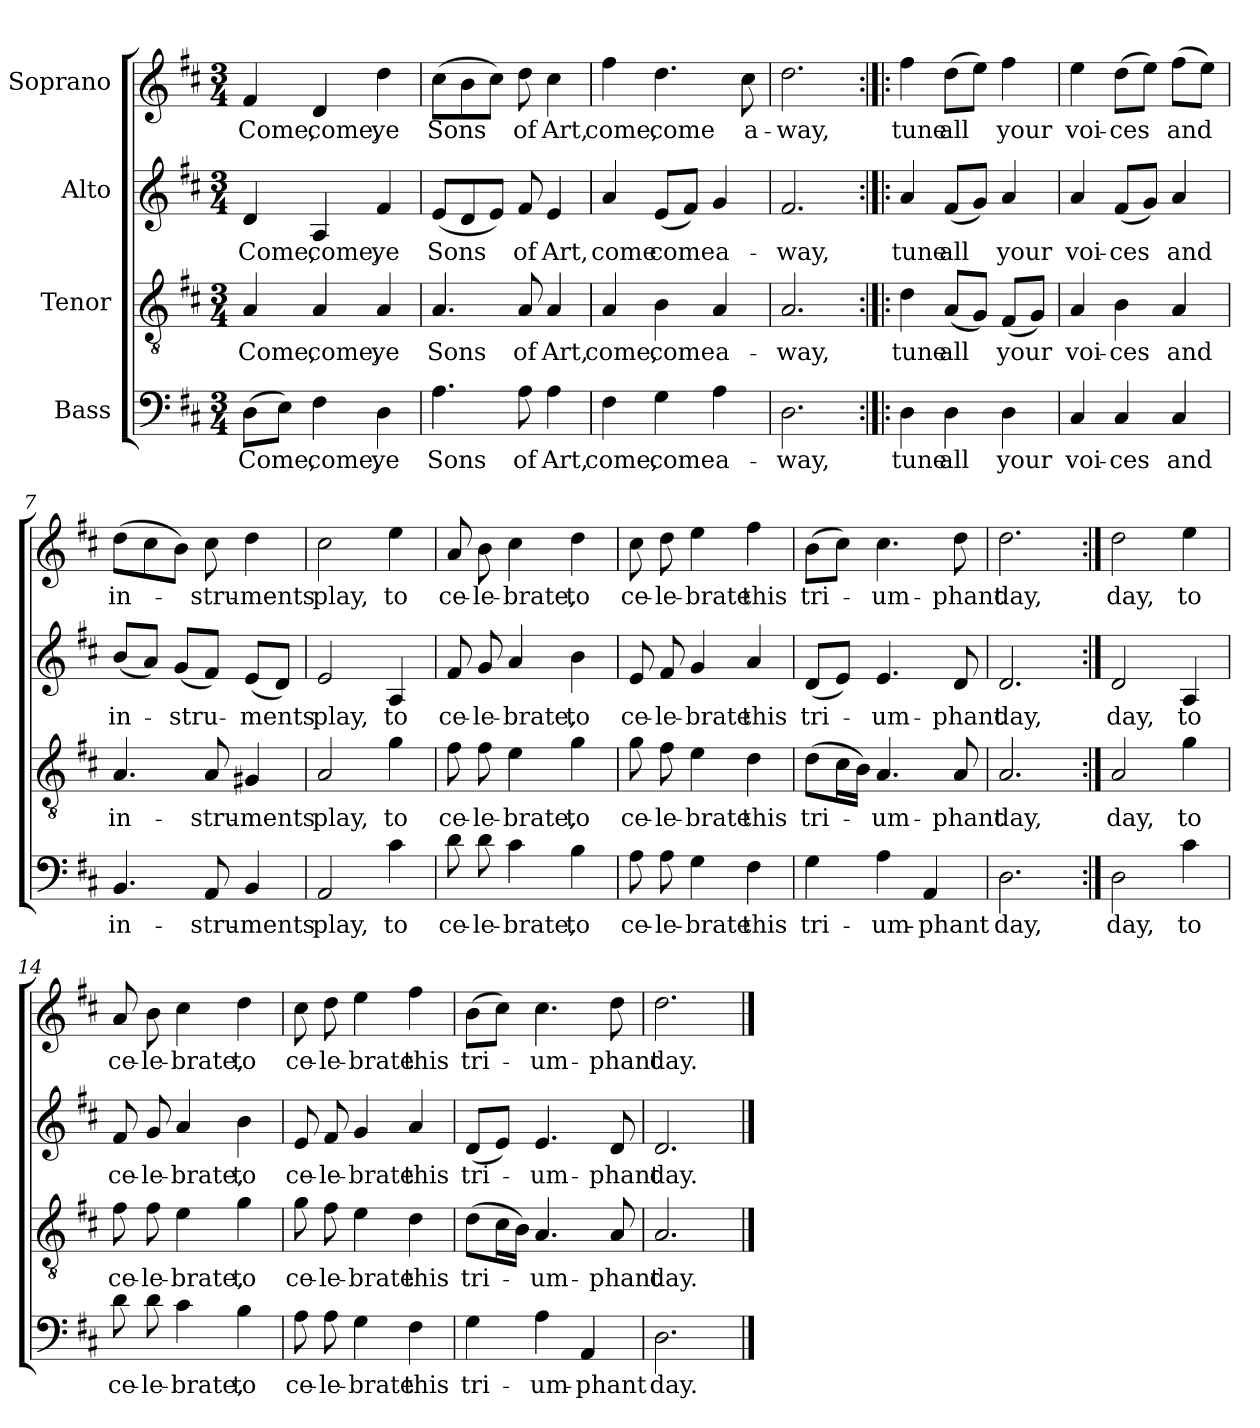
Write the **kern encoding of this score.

**kern	**text	**kern	**text	**kern	**text	**kern	**text
*part4	*part4	*part3	*part3	*part2	*part2	*part1	*part1
*staff4	*staff4	*staff3	*staff3	*staff2	*staff2	*staff1	*staff1
*I"Bass	*	*I"Tenor	*	*I"Alto	*	*I"Soprano	*
*clefF4	*	*clefGv2	*	*clefG2	*	*clefG2	*
*k[f#c#]	*	*k[f#c#]	*	*k[f#c#]	*	*k[f#c#]	*
*D:	*	*D:	*	*D:	*	*D:	*
*M3/4	*	*M3/4	*	*M3/4	*	*M3/4	*
=1	=1	=1	=1	=1	=1	=1	=1
(8D\L	Come,	4A/	Come,	4d/	Come,	4f#/	Come,
8E\J)	.	.	.	.	.	.	.
4F#\	come,	4A/	come,	4A/	come,	4d/	come,
4D\	ye	4A/	ye	4f#/	ye	4dd\	ye
=2	=2	=2	=2	=2	=2	=2	=2
4.A\	Sons	4.A/	Sons	(8e/L	Sons	(8cc#\L	Sons
.	.	.	.	8d/	.	8b\	.
.	.	.	.	8e/J)	.	8cc#\J)	.
8A\	of	8A/	of	8f#/	of	8dd\	of
4A\	Art,	4A/	Art,	4e/	Art,	4cc#\	Art,
=3	=3	=3	=3	=3	=3	=3	=3
4F#\	come,	4A/	come,	4a/	come	4ff#\	come,
4G\	come	4B\	come	(8e/L	come	4.dd\	come
.	.	.	.	8f#/J)	.	.	.
4A\	a-	4A/	a-	4g/	a-	.	.
.	.	.	.	.	.	8cc#\	a-
=4	=4	=4	=4	=4	=4	=4	=4
2.D\	-way,	2.A/	-way,	2.f#/	-way,	2.dd\	-way,
=5:|!|:	=5:|!|:	=5:|!|:	=5:|!|:	=5:|!|:	=5:|!|:	=5:|!|:	=5:|!|:
4D\	tune	4d\	tune	4a/	tune	4ff#\	tune
4D\	all	(8A/L	-all	(8f#/L	all	(8dd\L	all
.	.	8G/J)	.	8g/J)	.	8ee\J)	.
4D\	your	(8F#/L	your	4a/	your	4ff#\	your
.	.	8G/J)	.	.	.	.	.
=6	=6	=6	=6	=6	=6	=6	=6
4C#/	voi-	4A/	voi-	4a/	voi-	4ee\	voi-
4C#/	-ces	4B\	-ces	(8f#/L	-ces	(8dd\L	-ces
.	.	.	.	8g/J)	.	8ee\J)	.
4C#/	and	4A/	and	4a/	and	(8ff#\L	and
.	.	.	.	.	.	8ee\J)	.
!!LO:LB:g=z
=7	=7	=7	=7	=7	=7	=7	=7
4.BB/	in-	4.A/	in-	(8b/L	in-	(8dd\L	in-
.	.	.	.	8a/J)	.	8cc#\	.
.	.	.	.	(8g/L	-stru-	8b\J)	.
8AA/	-stru-	8A/	-stru-	8f#/J)	.	8cc#\	-stru-
4BB/	-ments	4G#X/	-ments	(8e/L	-ments	4dd\	-ments
.	.	.	.	8d/J)	.	.	.
=8	=8	=8	=8	=8	=8	=8	=8
2AA/	play,	2A/	play,	2e/	play,	2cc#\	play,
4c#\	to	4g\	to	4A/	to	4ee\	to
=9	=9	=9	=9	=9	=9	=9	=9
8d\	ce-	8f#\	ce-	8f#/	ce-	8a/	ce-
8d\	-le-	8f#\	-le-	8g/	-le-	8b\	-le-
4c#\	-brate,	4e\	-brate,	4a/	-brate,	4cc#\	-brate,
4B\	to	4g\	to	4b\	to	4dd\	to
=10	=10	=10	=10	=10	=10	=10	=10
8A\	ce-	8g\	ce-	8e/	ce-	8cc#\	ce-
8A\	-le-	8f#\	-le-	8f#/	-le-	8dd\	-le-
4G\	-brate	4e\	-brate	4g/	-brate	4ee\	-brate
4F#\	this	4d\	this	4a/	this	4ff#\	this
=11	=11	=11	=11	=11	=11	=11	=11
4G\	tri-	(8d\L	tri-	(8d/L	tri-	(8b\L	tri-
.	.	16c#\L	.	8e/J)	.	8cc#\J)	.
.	.	16B\JJ)	.	.	.	.	.
4A\	-um-	4.A/	-um-	4.e/	-um-	4.cc#\	-um-
4AA/	-phant	.	.	.	.	.	.
.	.	8A/	-phant	8d/	-phant	8dd\	-phant
=12	=12	=12	=12	=12	=12	=12	=12
2.D\	day,	2.A/	day,	2.d/	day,	2.dd\	day,
=13:|!	=13:|!	=13:|!	=13:|!	=13:|!	=13:|!	=13:|!	=13:|!
2D\	day,	2A/	day,	2d/	day,	2dd\	day,
4c#\	to	4g\	to	4A/	to	4ee\	to
=14	=14	=14	=14	=14	=14	=14	=14
8d\	ce-	8f#\	ce-	8f#/	ce-	8a/	ce-
8d\	-le-	8f#\	-le-	8g/	-le-	8b\	-le-
4c#\	-brate,	4e\	-brate,	4a/	-brate,	4cc#\	-brate,
4B\	to	4g\	to	4b\	to	4dd\	to
=15	=15	=15	=15	=15	=15	=15	=15
8A\	ce-	8g\	ce-	8e/	ce-	8cc#\	ce-
8A\	-le-	8f#\	-le-	8f#/	-le-	8dd\	-le-
4G\	-brate	4e\	-brate	4g/	-brate	4ee\	-brate
4F#\	this	4d\	this	4a/	this	4ff#\	this
!!LO:LB:g=z
=16	=16	=16	=16	=16	=16	=16	=16
4G\	tri-	(8d\L	tri-	(8d/L	tri-	(8b\L	tri-
.	.	16c#\L	.	8e/J)	.	8cc#\J)	.
.	.	16B\JJ)	.	.	.	.	.
4A\	-um-	4.A/	-um-	4.e/	-um-	4.cc#\	-um-
4AA/	-phant	.	.	.	.	.	.
.	.	8A/	-phant	8d/	-phant	8dd\	-phant
=17	=17	=17	=17	=17	=17	=17	=17
2.D\	day.	2.A/	day.	2.d/	day.	2.dd\	day.
==	==	==	==	==	==	==	==
*-	*-	*-	*-	*-	*-	*-	*-
